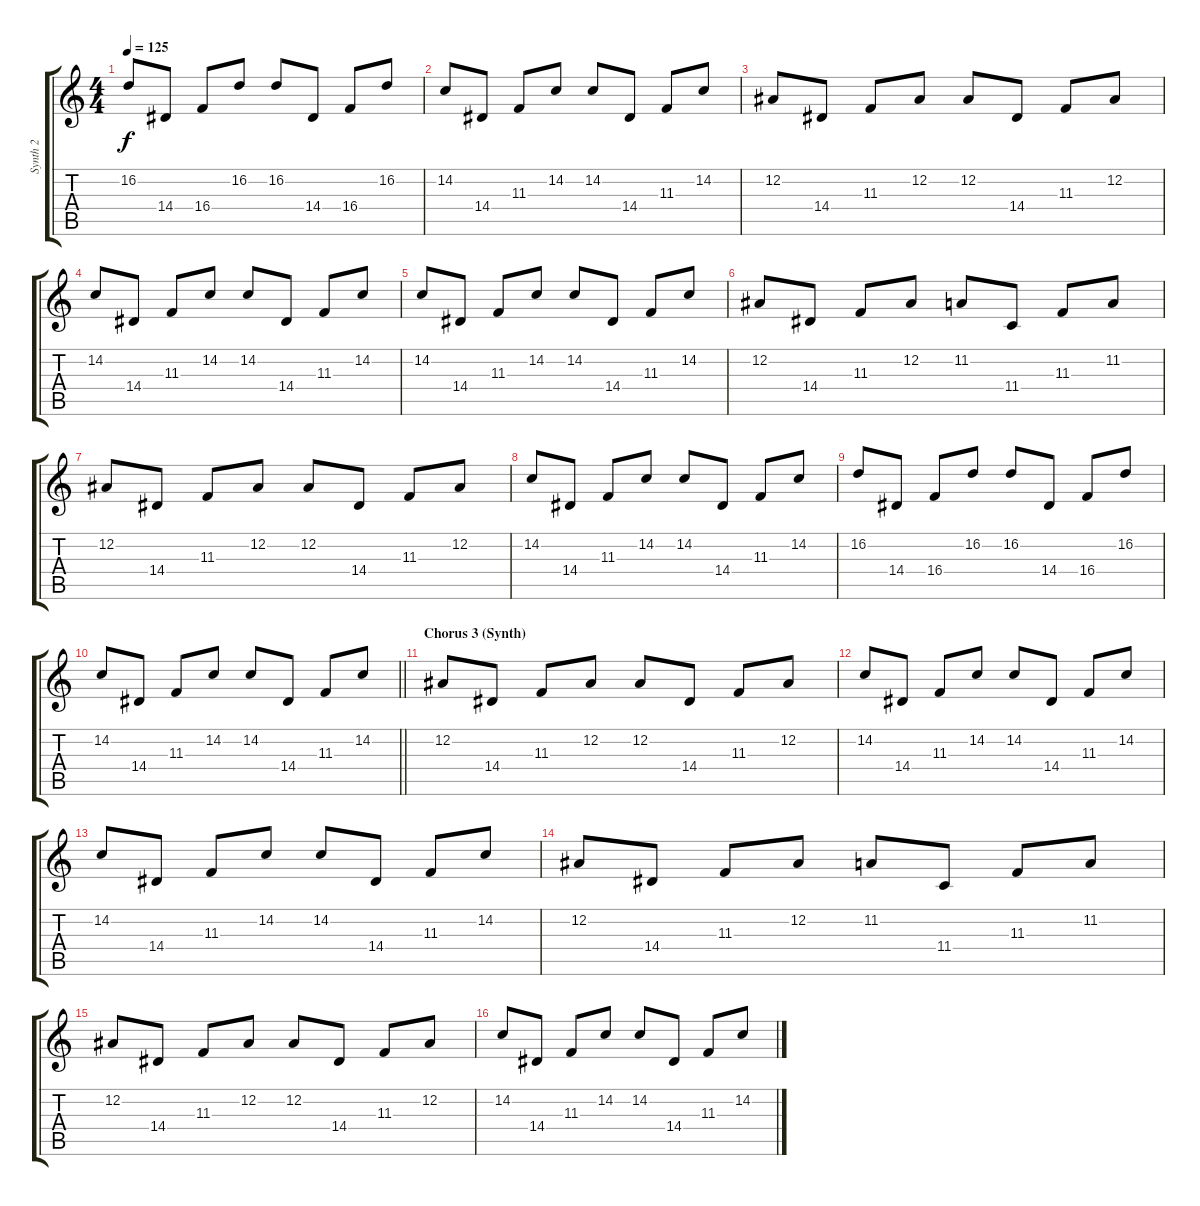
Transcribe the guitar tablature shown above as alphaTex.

\track ("Synth 2" "Synth 2") {instrument fx4atmosphere}
\staff {score tabs}
\tuning (Eb4 Bb3 Gb3 Db3 Ab2 Eb2) {hide}
\ts (4 4)
\tempo 125
\clef g2
\ks c
16.2.8{dy f} 14.4.8 16.4.8 16.2.8 16.2.8 14.4.8 16.4.8 16.2.8 |
14.2.8 14.4.8 11.3.8 14.2.8 14.2.8 14.4.8 11.3.8 14.2.8 |
12.2.8 14.4.8 11.3.8 12.2.8 12.2.8 14.4.8 11.3.8 12.2.8 |
14.2.8 14.4.8 11.3.8 14.2.8 14.2.8 14.4.8 11.3.8 14.2.8 |
14.2.8 14.4.8 11.3.8 14.2.8 14.2.8 14.4.8 11.3.8 14.2.8 |
12.2.8 14.4.8 11.3.8 12.2.8 11.2.8 11.4.8 11.3.8 11.2.8 |
12.2.8 14.4.8 11.3.8 12.2.8 12.2.8 14.4.8 11.3.8 12.2.8 |
14.2.8 14.4.8 11.3.8 14.2.8 14.2.8 14.4.8 11.3.8 14.2.8 |
16.2.8 14.4.8 16.4.8 16.2.8 16.2.8 14.4.8 16.4.8 16.2.8 |
\barLineRight lightlight
14.2.8 14.4.8 11.3.8 14.2.8 14.2.8 14.4.8 11.3.8 14.2.8 |
\section ("" "Chorus 3 (Synth)")
12.2.8 14.4.8 11.3.8 12.2.8 12.2.8 14.4.8 11.3.8 12.2.8 |
14.2.8 14.4.8 11.3.8 14.2.8 14.2.8 14.4.8 11.3.8 14.2.8 |
14.2.8 14.4.8 11.3.8 14.2.8 14.2.8 14.4.8 11.3.8 14.2.8 |
12.2.8 14.4.8 11.3.8 12.2.8 11.2.8 11.4.8 11.3.8 11.2.8 |
12.2.8 14.4.8 11.3.8 12.2.8 12.2.8 14.4.8 11.3.8 12.2.8 |
14.2.8 14.4.8 11.3.8 14.2.8 14.2.8 14.4.8 11.3.8 14.2.8
